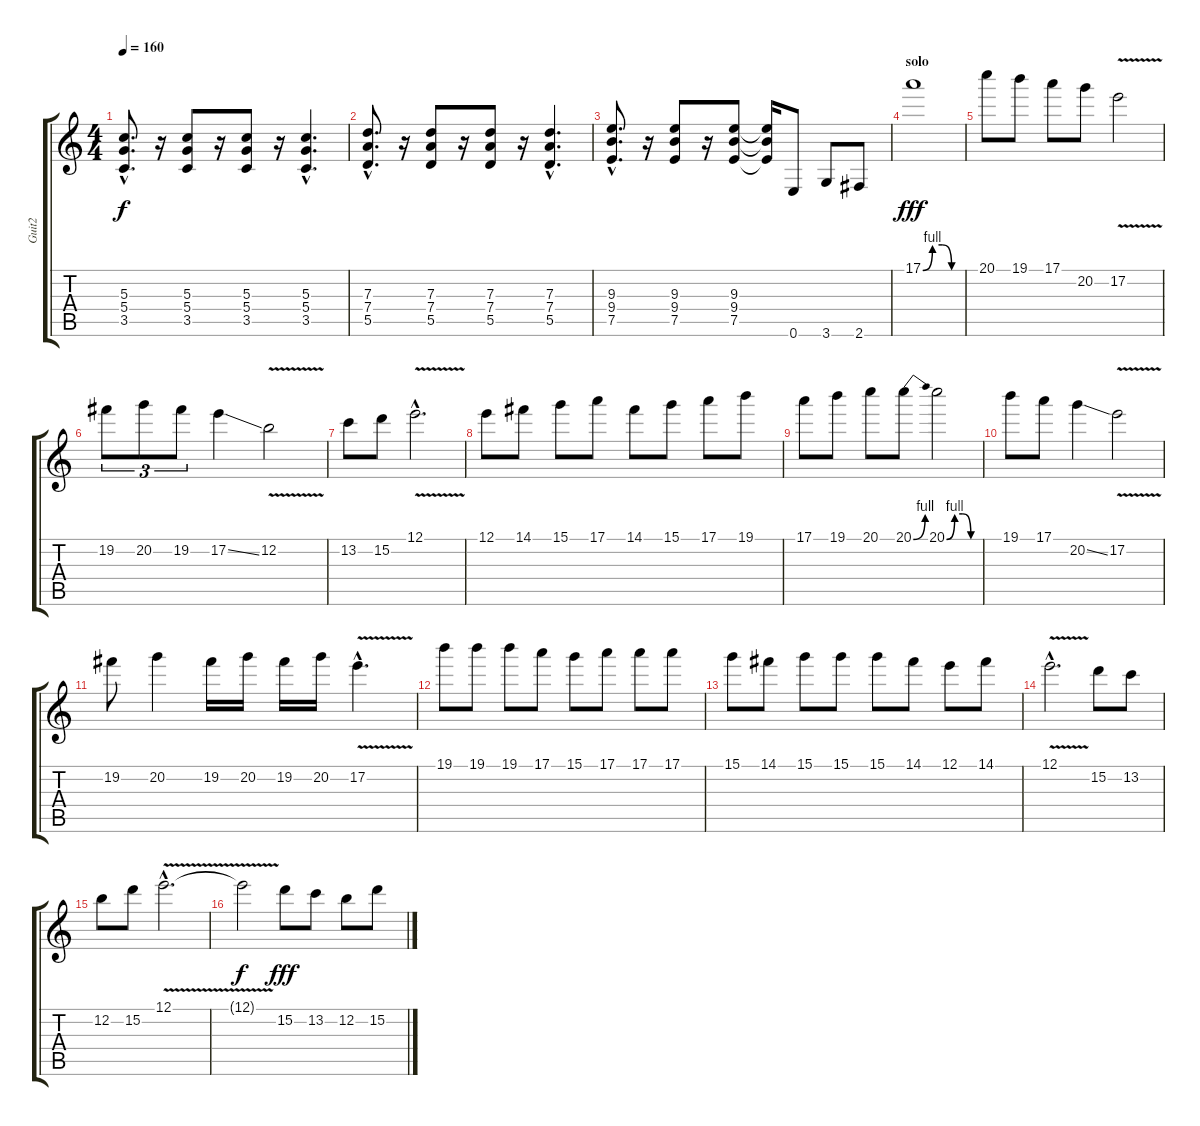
\track ("Guit2" "Guit2") {instrument overdrivenguitar}
\staff {score tabs}
\tuning (E4 B3 G3 D3 A2 E2) {hide}
\ts (4 4)
\tempo 160
\clef g2
\ks c
(5.3{hac} 5.4{hac} 3.5{hac}).8{d dy f} r.16 (5.3 5.4 3.5).8 r.16 (5.3 5.4 3.5).8 r.16 (5.3{hac} 5.4{hac} 3.5{hac}).4{d} |
(7.3{hac} 7.4{hac} 5.5{hac}).8{d} r.16 (7.3 7.4 5.5).8 r.16 (7.3 7.4 5.5).8 r.16 (7.3{hac} 7.4{hac} 5.5{hac}).4{d} |
(9.3{hac} 9.4{hac} 7.5{hac}).8{d} r.16 (9.3 9.4 7.5).8 r.16 (9.3 9.4 7.5).8 (9.3{t} 9.4{t} 7.5{t}).16 0.6.8 3.6.8 2.6.8 |
\section ("" "solo")
17.1{be (custom 0 0 15 4 30 4 45 0 60 0)}.1{dy fff volume 13} |
20.1.8 19.1.8 17.1.8 20.2.8 17.2{v}.2 |
19.2.8{tu (3 2)} 20.2.8{tu (3 2)} 19.2.8{tu (3 2)} 17.2{ss}.4 12.2{v}.2 |
13.2.8 15.2.8 12.1{v hac}.2{d} |
12.1.8 14.1.8 15.1.8 17.1.8 14.1.8 15.1.8 17.1.8 19.1.8 |
17.1.8 19.1.8 20.1.8 20.1{be (bend 0 0 60 4)}.8 20.1{be (custom 0 0 15 4 30 4 45 0 60 0)}.2 |
19.1.8 17.1.8 20.2{ss}.4 17.2{v}.2 |
19.2.8 20.2.4 19.2.16 20.2.16 19.2.16 20.2.16 17.2{v hac}.4{d} |
19.1.8 19.1.8 19.1.8 17.1.8 15.1.8 17.1.8 17.1.8 17.1.8 |
15.1.8 14.1.8 15.1.8 15.1.8 15.1.8 14.1.8 12.1.8 14.1.8 |
12.1{v hac}.2{d} 15.2.8 13.2.8 |
12.2.8 15.2.8 12.1{v hac}.2{d} |
12.1{t}.2{dy f} 15.2.8{dy fff} 13.2.8 12.2.8 15.2.8
